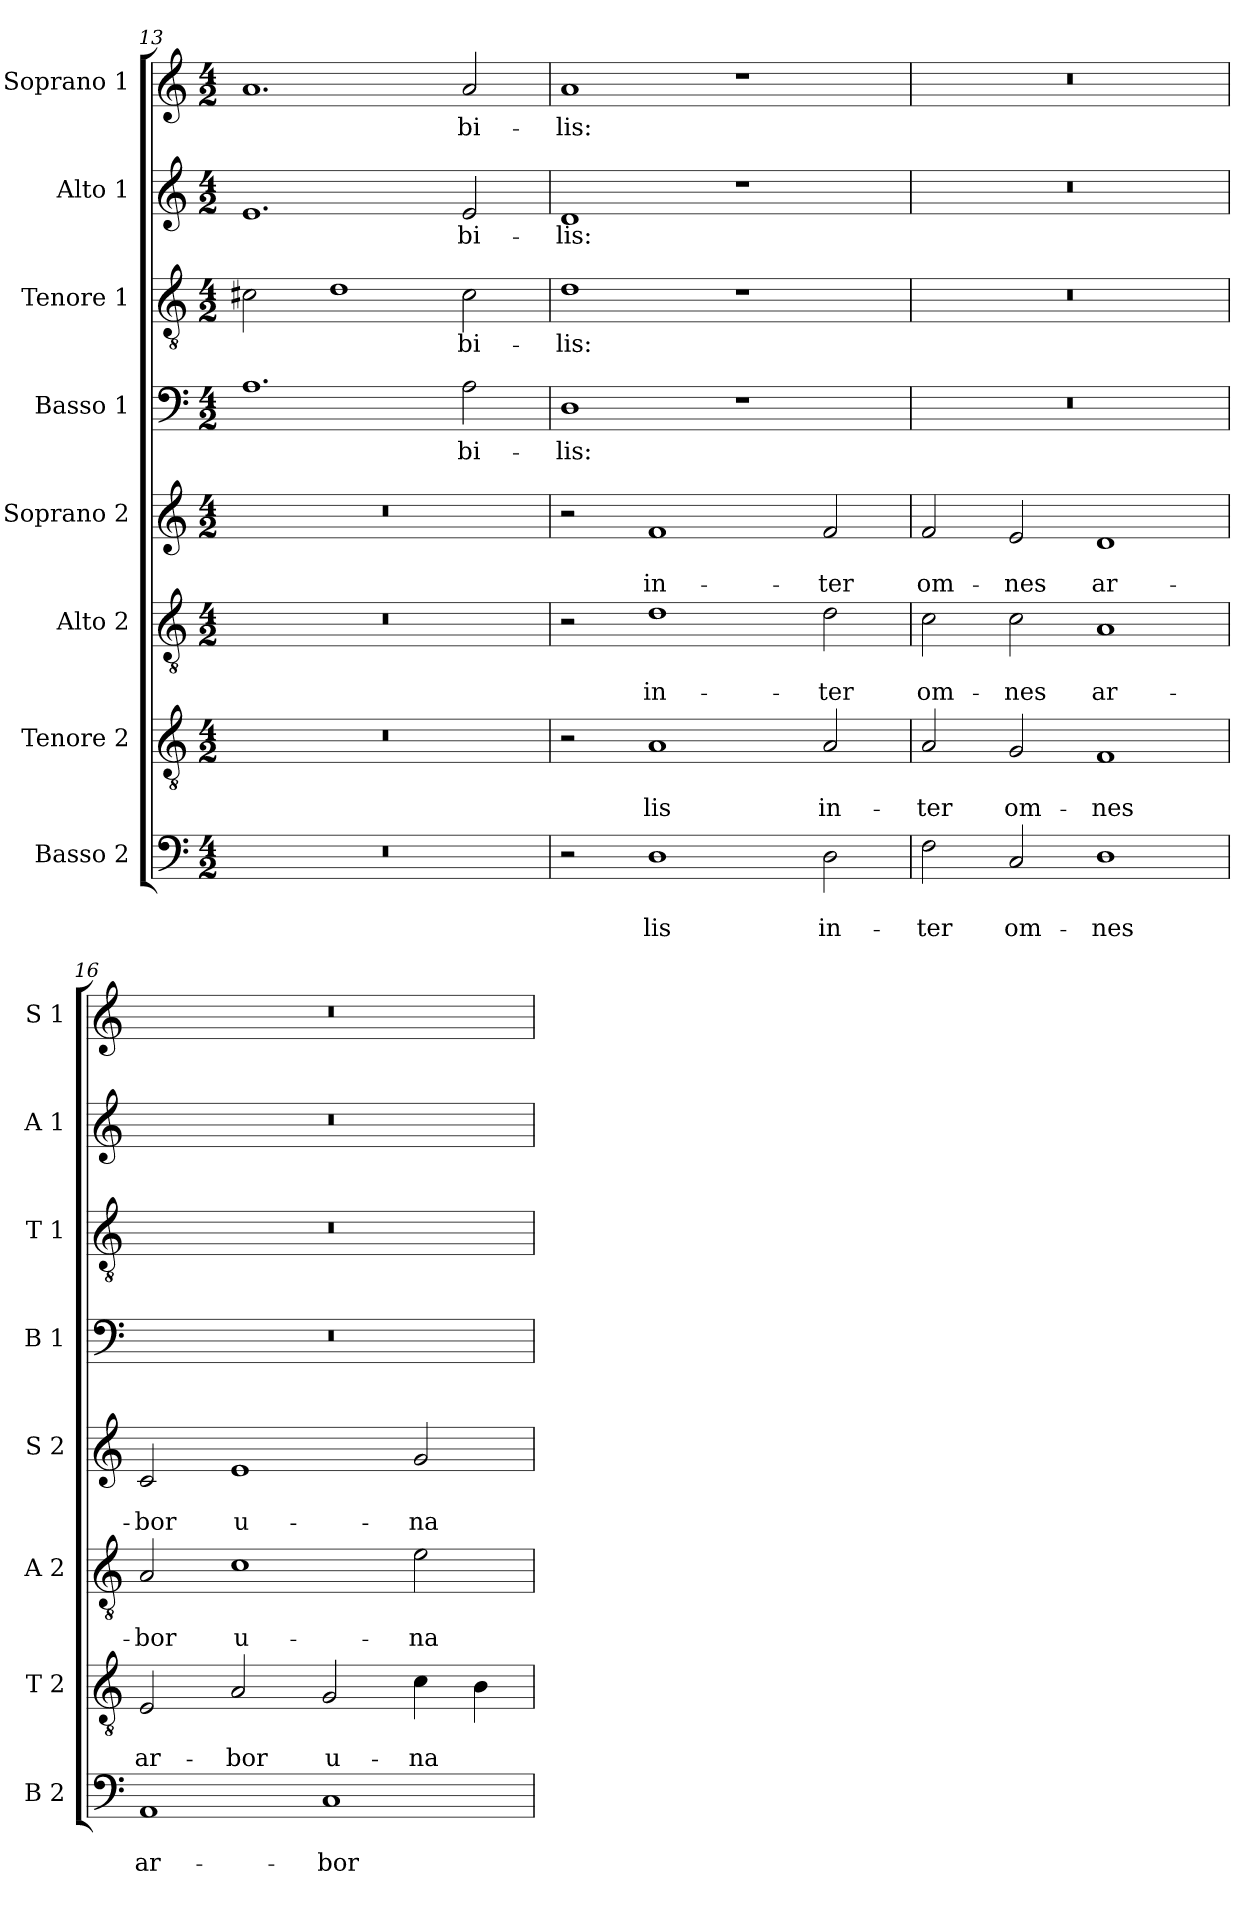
**kern	**text	**text	**kern	**text	**text	**kern	**text	**text	**kern	**text	**text	**kern	**text	**kern	**text	**kern	**text	**kern	**text
*part8	*part8	*part8	*part7	*part7	*part7	*part6	*part6	*part6	*part5	*part5	*part5	*part4	*part4	*part3	*part3	*part2	*part2	*part1	*part1
*staff8	*staff8	*staff8	*staff7	*staff7	*staff7	*staff6	*staff6	*staff6	*staff5	*staff5	*staff5	*staff4	*staff4	*staff3	*staff3	*staff2	*staff2	*staff1	*staff1
*I"Basso 2	*	*	*I"Tenore 2	*	*	*I"Alto 2	*	*	*I"Soprano 2	*	*	*I"Basso 1	*	*I"Tenore 1	*	*I"Alto 1	*	*I"Soprano 1	*
*I'B 2	*	*	*I'T 2	*	*	*I'A 2	*	*	*I'S 2	*	*	*I'B 1	*	*I'T 1	*	*I'A 1	*	*I'S 1	*
!!LO:PB:g=z
*clefF4	*	*	*clefGv2	*	*	*clefGv2	*	*	*clefG2	*	*	*clefF4	*	*clefGv2	*	*clefG2	*	*clefG2	*
*k[]	*	*	*k[]	*	*	*k[]	*	*	*k[]	*	*	*k[]	*	*k[]	*	*k[]	*	*k[]	*
*a:	*	*	*a:	*	*	*a:	*	*	*a:	*	*	*a:	*	*a:	*	*a:	*	*a:	*
*M4/2	*	*	*M4/2	*	*	*M4/2	*	*	*M4/2	*	*	*M4/2	*	*M4/2	*	*M4/2	*	*M4/2	*
=13	=13	=13	=13	=13	=13	=13	=13	=13	=13	=13	=13	=13	=13	=13	=13	=13	=13	=13	=13
0r	.	.	0r	.	.	0r	.	.	0r	.	.	1.A	.	2c#X\	.	1.e	.	1.a	.
.	.	.	.	.	.	.	.	.	.	.	.	.	.	1d	.	.	.	.	.
!	!	!	!	!	!	!	!	!	!	!	!	!	!LO:LY:b	!	!LO:LY:b	!	!LO:LY:b	!	!LO:LY:b
.	.	.	.	.	.	.	.	.	.	.	.	2A\	-bi-	2c#\	-bi-	2e/	-bi-	2a/	-bi-
=14	=14	=14	=14	=14	=14	=14	=14	=14	=14	=14	=14	=14	=14	=14	=14	=14	=14	=14	=14
!	!	!	!	!	!	!	!	!	!	!	!	!	!LO:LY:b	!	!LO:LY:b	!	!LO:LY:b	!	!LO:LY:b
2r	.	.	2r	.	.	2r	.	.	2r	.	.	1D	-lis:	1d	-lis:	1d	-lis:	1a	-lis:
!	!	!LO:LY:b	!	!	!LO:LY:b	!	!	!LO:LY:b	!	!	!LO:LY:b	!	!	!	!	!	!	!	!
1D	.	lis	1A	.	lis	1d	.	in-	1f	.	in-	.	.	.	.	.	.	.	.
.	.	.	.	.	.	.	.	.	.	.	.	1r	.	1r	.	1r	.	1r	.
!	!	!LO:LY:b	!	!	!LO:LY:b	!	!	!LO:LY:b	!	!	!LO:LY:b	!	!	!	!	!	!	!	!
2D\	.	in-	2A/	.	in-	2d\	.	-ter	2f/	.	-ter	.	.	.	.	.	.	.	.
=15	=15	=15	=15	=15	=15	=15	=15	=15	=15	=15	=15	=15	=15	=15	=15	=15	=15	=15	=15
!	!	!LO:LY:b	!	!	!LO:LY:b	!	!	!LO:LY:b	!	!	!LO:LY:b	!	!	!	!	!	!	!	!
2F\	.	-ter	2A/	.	-ter	2c\	.	om-	2f/	.	om-	0r	.	0r	.	0r	.	0r	.
!	!	!LO:LY:b	!	!	!LO:LY:b	!	!	!LO:LY:b	!	!	!LO:LY:b	!	!	!	!	!	!	!	!
2C/	.	om-	2G/	.	om-	2c\	.	-nes	2e/	.	-nes	.	.	.	.	.	.	.	.
!	!	!LO:LY:b	!	!	!LO:LY:b	!	!	!LO:LY:b	!	!	!LO:LY:b	!	!	!	!	!	!	!	!
1D	.	-nes	1F	.	-nes	1A	.	ar-	1d	.	ar-	.	.	.	.	.	.	.	.
=16	=16	=16	=16	=16	=16	=16	=16	=16	=16	=16	=16	=16	=16	=16	=16	=16	=16	=16	=16
!	!	!LO:LY:b	!	!	!LO:LY:b	!	!	!LO:LY:b	!	!	!LO:LY:b	!	!	!	!	!	!	!	!
1AA	.	ar-	2E/	.	ar-	2A/	.	-bor	2c/	.	-bor	0r	.	0r	.	0r	.	0r	.
!	!	!	!	!	!LO:LY:b	!	!	!LO:LY:b	!	!	!LO:LY:b	!	!	!	!	!	!	!	!
.	.	.	2A/	.	-bor	1c	.	u-	1e	.	u-	.	.	.	.	.	.	.	.
!	!	!LO:LY:b	!	!	!LO:LY:b	!	!	!	!	!	!	!	!	!	!	!	!	!	!
1C	.	-bor	2G/	.	u-	.	.	.	.	.	.	.	.	.	.	.	.	.	.
!	!	!	!	!	!LO:LY:b	!	!	!LO:LY:b	!	!	!LO:LY:b	!	!	!	!	!	!	!	!
.	.	.	4c\	.	-na	2e\	.	-na	2g/	.	-na	.	.	.	.	.	.	.	.
.	.	.	4B\	.	.	.	.	.	.	.	.	.	.	.	.	.	.	.	.
=	=	=	=	=	=	=	=	=	=	=	=	=	=	=	=	=	=	=	=
*-	*-	*-	*-	*-	*-	*-	*-	*-	*-	*-	*-	*-	*-	*-	*-	*-	*-	*-	*-
